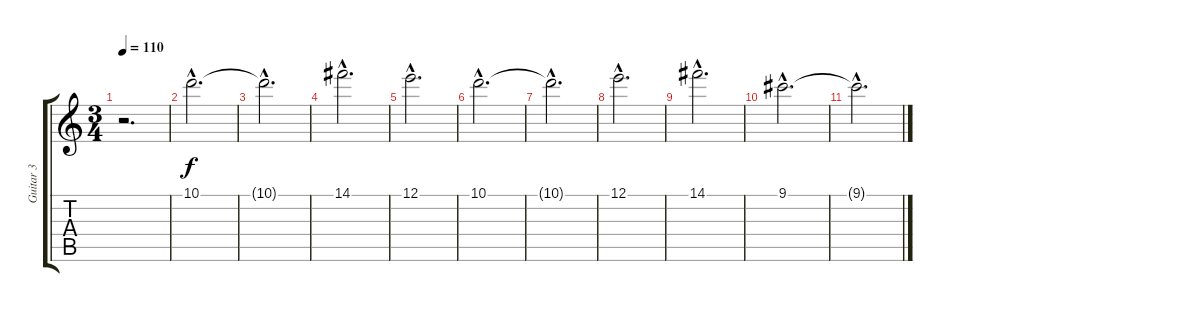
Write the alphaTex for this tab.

\track ("Guitar 3" "Guitar 3") {instrument distortionguitar}
\staff {score tabs}
\tuning (E4 B3 G3 D3 A2 E2) {hide}
\ts (3 4)
\tempo 110
\clef g2
\ks c
r.2{d dy f} |
10.1{hac}.2{d} |
10.1{hac t}.2{d} |
14.1{hac}.2{d} |
12.1{hac}.2{d} |
10.1{hac}.2{d} |
10.1{hac t}.2{d} |
12.1{hac}.2{d} |
14.1{hac}.2{d} |
9.1{hac}.2{d} |
9.1{hac t}.2{d}
